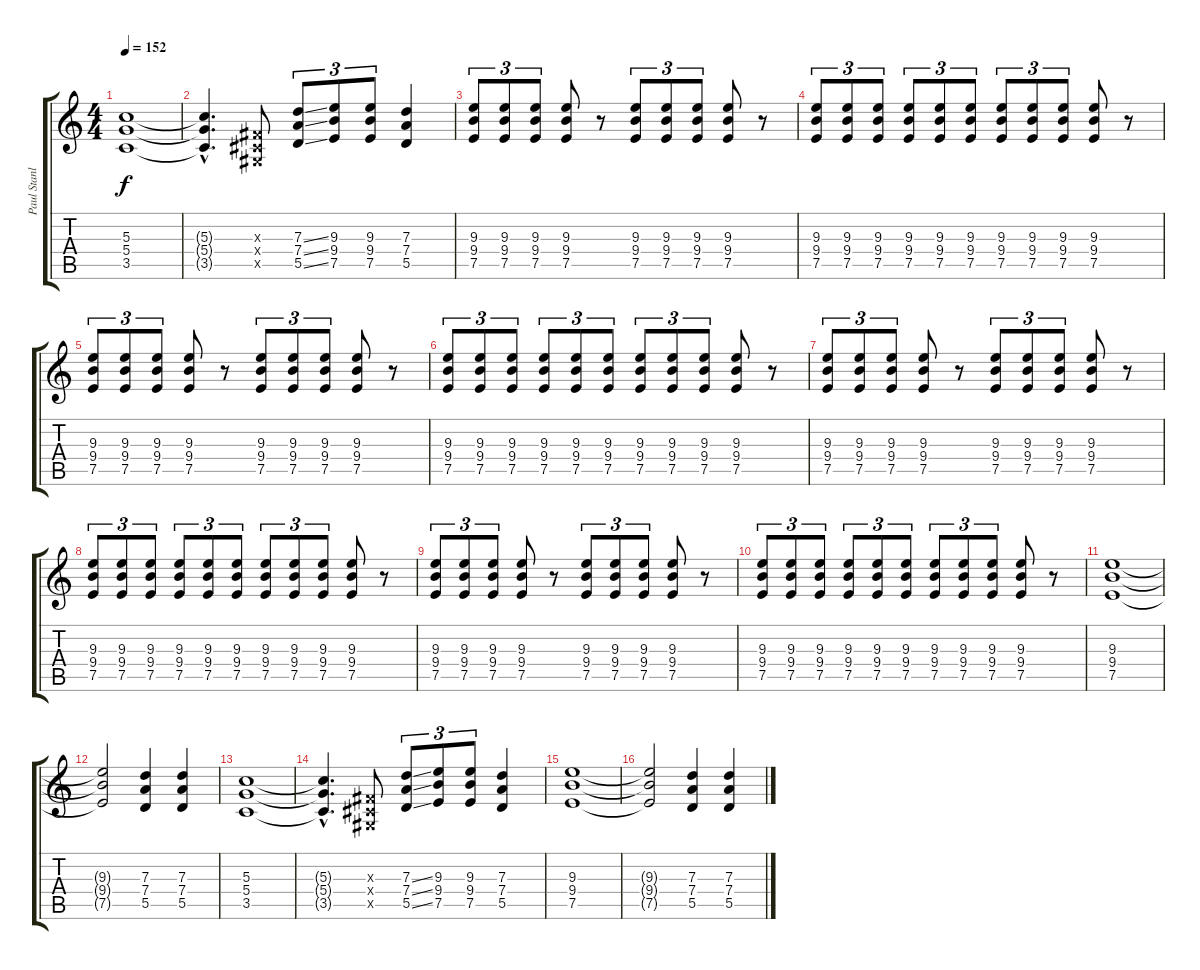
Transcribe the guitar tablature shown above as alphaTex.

\track ("Paul Stanley" "Paul Stanl") {instrument electricguitarmuted}
\staff {score tabs}
\tuning (E4 B3 G3 D3 A2 E2) {hide}
\ts (4 4)
\tempo 152
\clef g2
\ks c
(5.3 5.4 3.5).1{dy f} |
(5.3{hac t} 5.4{hac t} 3.5{hac t}).4{d} (-1.3{x} -1.4{x} -1.5{x}).8 (7.3{ss} 7.4{ss} 5.5{ss}).8{tu (3 2)} (9.3 9.4 7.5).8{tu (3 2)} (9.3 9.4 7.5).8{tu (3 2)} (7.3 7.4 5.5).4 |
(9.3 9.4 7.5).8{tu (3 2)} (9.3 9.4 7.5).8{tu (3 2)} (9.3 9.4 7.5).8{tu (3 2)} (9.3 9.4 7.5).8 r.8 (9.3 9.4 7.5).8{tu (3 2)} (9.3 9.4 7.5).8{tu (3 2)} (9.3 9.4 7.5).8{tu (3 2)} (9.3 9.4 7.5).8 r.8 |
(9.3 9.4 7.5).8{tu (3 2)} (9.3 9.4 7.5).8{tu (3 2)} (9.3 9.4 7.5).8{tu (3 2)} (9.3 9.4 7.5).8{tu (3 2)} (9.3 9.4 7.5).8{tu (3 2)} (9.3 9.4 7.5).8{tu (3 2)} (9.3 9.4 7.5).8{tu (3 2)} (9.3 9.4 7.5).8{tu (3 2)} (9.3 9.4 7.5).8{tu (3 2)} (9.3 9.4 7.5).8 r.8 |
(9.3 9.4 7.5).8{tu (3 2)} (9.3 9.4 7.5).8{tu (3 2)} (9.3 9.4 7.5).8{tu (3 2)} (9.3 9.4 7.5).8 r.8 (9.3 9.4 7.5).8{tu (3 2)} (9.3 9.4 7.5).8{tu (3 2)} (9.3 9.4 7.5).8{tu (3 2)} (9.3 9.4 7.5).8 r.8 |
(9.3 9.4 7.5).8{tu (3 2)} (9.3 9.4 7.5).8{tu (3 2)} (9.3 9.4 7.5).8{tu (3 2)} (9.3 9.4 7.5).8{tu (3 2)} (9.3 9.4 7.5).8{tu (3 2)} (9.3 9.4 7.5).8{tu (3 2)} (9.3 9.4 7.5).8{tu (3 2)} (9.3 9.4 7.5).8{tu (3 2)} (9.3 9.4 7.5).8{tu (3 2)} (9.3 9.4 7.5).8 r.8 |
(9.3 9.4 7.5).8{tu (3 2)} (9.3 9.4 7.5).8{tu (3 2)} (9.3 9.4 7.5).8{tu (3 2)} (9.3 9.4 7.5).8 r.8 (9.3 9.4 7.5).8{tu (3 2)} (9.3 9.4 7.5).8{tu (3 2)} (9.3 9.4 7.5).8{tu (3 2)} (9.3 9.4 7.5).8 r.8 |
(9.3 9.4 7.5).8{tu (3 2)} (9.3 9.4 7.5).8{tu (3 2)} (9.3 9.4 7.5).8{tu (3 2)} (9.3 9.4 7.5).8{tu (3 2)} (9.3 9.4 7.5).8{tu (3 2)} (9.3 9.4 7.5).8{tu (3 2)} (9.3 9.4 7.5).8{tu (3 2)} (9.3 9.4 7.5).8{tu (3 2)} (9.3 9.4 7.5).8{tu (3 2)} (9.3 9.4 7.5).8 r.8 |
(9.3 9.4 7.5).8{tu (3 2)} (9.3 9.4 7.5).8{tu (3 2)} (9.3 9.4 7.5).8{tu (3 2)} (9.3 9.4 7.5).8 r.8 (9.3 9.4 7.5).8{tu (3 2)} (9.3 9.4 7.5).8{tu (3 2)} (9.3 9.4 7.5).8{tu (3 2)} (9.3 9.4 7.5).8 r.8 |
(9.3 9.4 7.5).8{tu (3 2)} (9.3 9.4 7.5).8{tu (3 2)} (9.3 9.4 7.5).8{tu (3 2)} (9.3 9.4 7.5).8{tu (3 2)} (9.3 9.4 7.5).8{tu (3 2)} (9.3 9.4 7.5).8{tu (3 2)} (9.3 9.4 7.5).8{tu (3 2)} (9.3 9.4 7.5).8{tu (3 2)} (9.3 9.4 7.5).8{tu (3 2)} (9.3 9.4 7.5).8 r.8 |
(9.3 9.4 7.5).1 |
(9.3{t} 9.4{t} 7.5{t}).2 (7.3 7.4 5.5).4 (7.3 7.4 5.5).4 |
(5.3 5.4 3.5).1 |
(5.3{hac t} 5.4{hac t} 3.5{hac t}).4{d} (-1.3{x} -1.4{x} -1.5{x}).8 (7.3{ss} 7.4{ss} 5.5{ss}).8{tu (3 2)} (9.3 9.4 7.5).8{tu (3 2)} (9.3 9.4 7.5).8{tu (3 2)} (7.3 7.4 5.5).4 |
(9.3 9.4 7.5).1 |
(9.3{t} 9.4{t} 7.5{t}).2 (7.3 7.4 5.5).4 (7.3 7.4 5.5).4
